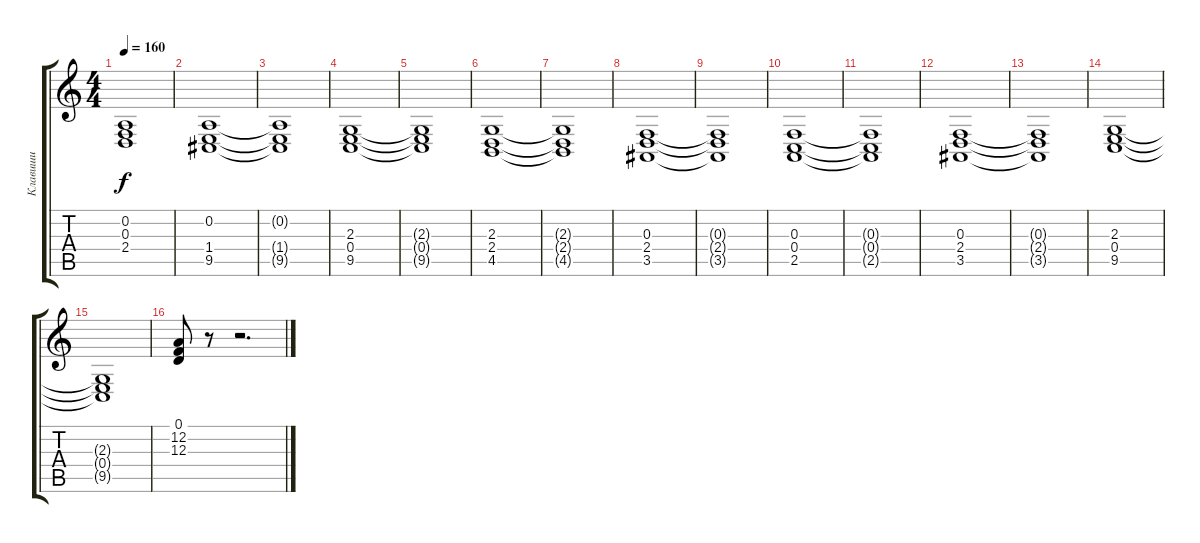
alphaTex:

\track ("Клавиши" "Клавиши") {instrument choiraahs}
\staff {score tabs}
\tuning (D4 A3 F3 C3 G2 D2) {hide}
\ts (4 4)
\tempo 160
\clef g2
\ks c
(0.2{t} 0.3{t} 2.4{t}).1{dy f} |
(0.2 1.4 9.5).1 |
(0.2{t} 1.4{t} 9.5{t}).1 |
(2.3 0.4 9.5).1 |
(2.3{t} 0.4{t} 9.5{t}).1 |
(2.3 2.4 4.5).1 |
(2.3{t} 2.4{t} 4.5{t}).1 |
(0.3 2.4 3.5).1 |
(0.3{t} 2.4{t} 3.5{t}).1 |
(0.3 0.4 2.5).1 |
(0.3{t} 0.4{t} 2.5{t}).1 |
(0.3 2.4 3.5).1 |
(0.3{t} 2.4{t} 3.5{t}).1 |
(2.3 0.4 9.5).1 |
(2.3{t} 0.4{t} 9.5{t}).1 |
(0.1 12.2 12.3).8 r.8 r.2{d}
